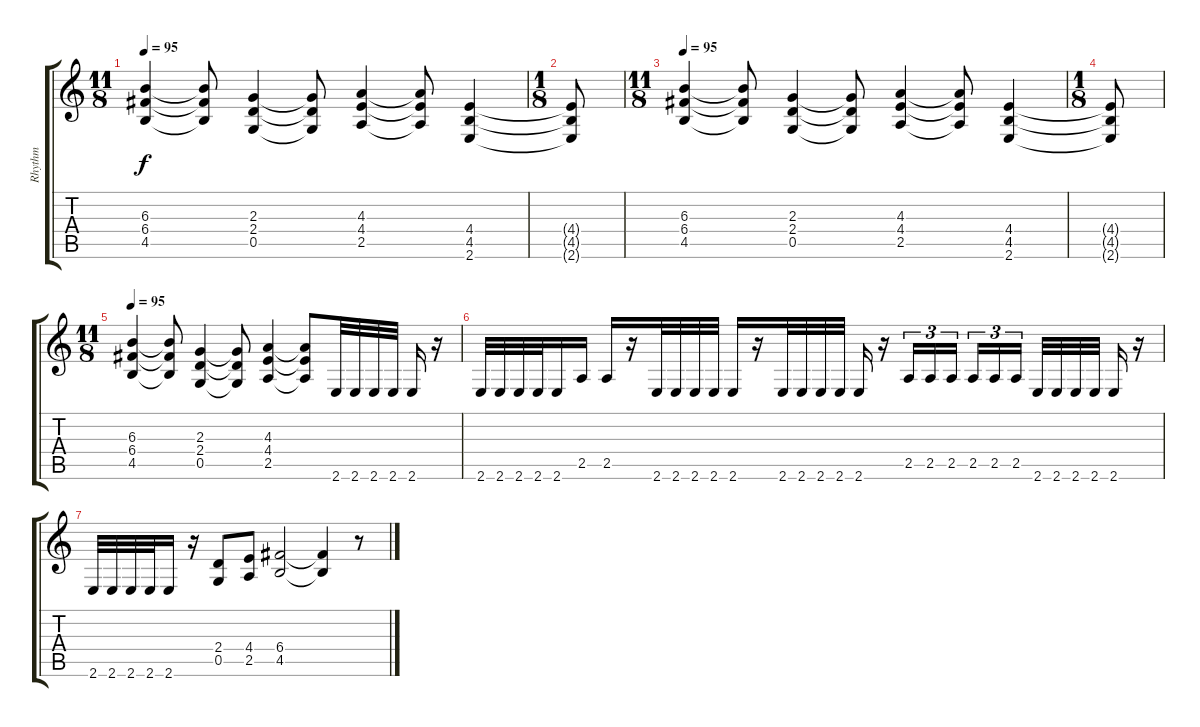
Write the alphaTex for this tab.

\track ("Rhythm" "Rhythm") {instrument distortionguitar}
\staff {score tabs}
\tuning (D4 A3 F3 C3 G2 D2) {hide}
\ts (11 8)
\tempo 95
\clef g2
\ks c
(6.3 6.4 4.5).4{dy f} (6.3{t} 6.4{t} 4.5{t}).8 (2.3 2.4 0.5).4 (2.3{t} 2.4{t} 0.5{t}).8 (4.3 4.4 2.5).4 (4.3{t} 4.4{t} 2.5{t}).8 (4.4 4.5 2.6).4 |
\ts (1 8)
(4.4{t} 4.5{t} 2.6{t}).8 |
\ts (11 8)
\tempo 95
(6.3 6.4 4.5).4 (6.3{t} 6.4{t} 4.5{t}).8 (2.3 2.4 0.5).4 (2.3{t} 2.4{t} 0.5{t}).8 (4.3 4.4 2.5).4 (4.3{t} 4.4{t} 2.5{t}).8 (4.4 4.5 2.6).4 |
\ts (1 8)
(4.4{t} 4.5{t} 2.6{t}).8 |
\ts (11 8)
\tempo 95
(6.3 6.4 4.5).4 (6.3{t} 6.4{t} 4.5{t}).8 (2.3 2.4 0.5).4 (2.3{t} 2.4{t} 0.5{t}).8 (4.3 4.4 2.5).4 (4.3{t} 4.4{t} 2.5{t}).8 2.6.32 2.6.32 2.6.32 2.6.32 2.6.16 r.16 |
2.6.32 2.6.32 2.6.32 2.6.32 2.6.16 2.5.16 2.5.16 r.16 2.6.32 2.6.32 2.6.32 2.6.32 2.6.16 r.16 2.6.32 2.6.32 2.6.32 2.6.32 2.6.16 r.16 2.5.16{tu (3 2)} 2.5.16{tu (3 2)} 2.5.16{tu (3 2)} 2.5.16{tu (3 2)} 2.5.16{tu (3 2)} 2.5.16{tu (3 2)} 2.6.32 2.6.32 2.6.32 2.6.32 2.6.16 r.16 |
2.6.32 2.6.32 2.6.32 2.6.32 2.6.16 r.16 (2.4 0.5).8 (4.4 2.5).8 (6.4 4.5).2 (6.4{t} 4.5{t}).4 r.8
